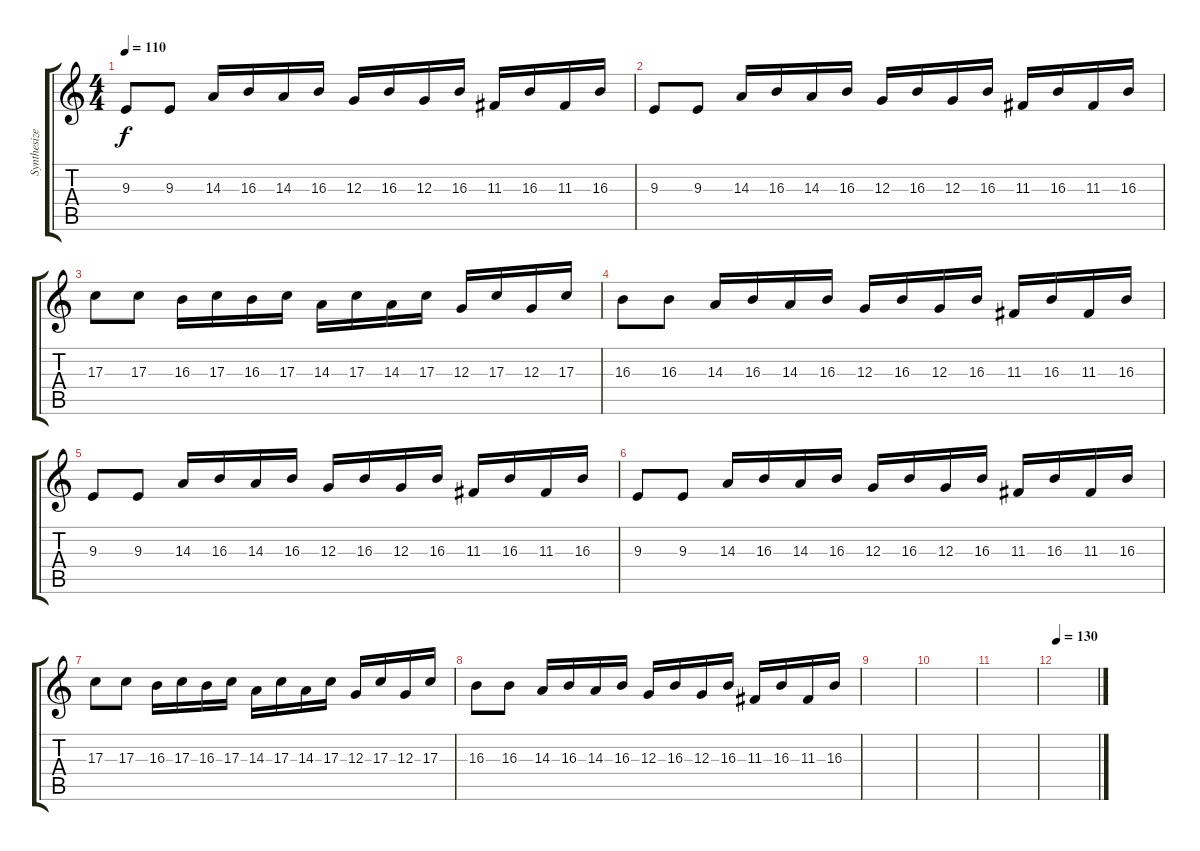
\track ("Synthesizer (2)" "Synthesize") {instrument churchorgan}
\staff {score tabs}
\tuning (E4 B3 G3 D3 A2 E2) {hide}
\ts (4 4)
\tempo 110
\clef g2
\ks c
9.3.8{dy f} 9.3.8 14.3.16 16.3.16 14.3.16 16.3.16 12.3.16 16.3.16 12.3.16 16.3.16 11.3.16 16.3.16 11.3.16 16.3.16 |
9.3.8 9.3.8 14.3.16 16.3.16 14.3.16 16.3.16 12.3.16 16.3.16 12.3.16 16.3.16 11.3.16 16.3.16 11.3.16 16.3.16 |
17.3.8 17.3.8 16.3.16 17.3.16 16.3.16 17.3.16 14.3.16 17.3.16 14.3.16 17.3.16 12.3.16 17.3.16 12.3.16 17.3.16 |
16.3.8 16.3.8 14.3.16 16.3.16 14.3.16 16.3.16 12.3.16 16.3.16 12.3.16 16.3.16 11.3.16 16.3.16 11.3.16 16.3.16 |
9.3.8 9.3.8 14.3.16 16.3.16 14.3.16 16.3.16 12.3.16 16.3.16 12.3.16 16.3.16 11.3.16 16.3.16 11.3.16 16.3.16 |
9.3.8 9.3.8 14.3.16 16.3.16 14.3.16 16.3.16 12.3.16 16.3.16 12.3.16 16.3.16 11.3.16 16.3.16 11.3.16 16.3.16 |
17.3.8 17.3.8 16.3.16 17.3.16 16.3.16 17.3.16 14.3.16 17.3.16 14.3.16 17.3.16 12.3.16 17.3.16 12.3.16 17.3.16 |
16.3.8 16.3.8 14.3.16 16.3.16 14.3.16 16.3.16 12.3.16 16.3.16 12.3.16 16.3.16 11.3.16 16.3.16 11.3.16 16.3.16 |
|
|
|
\tempo 130
